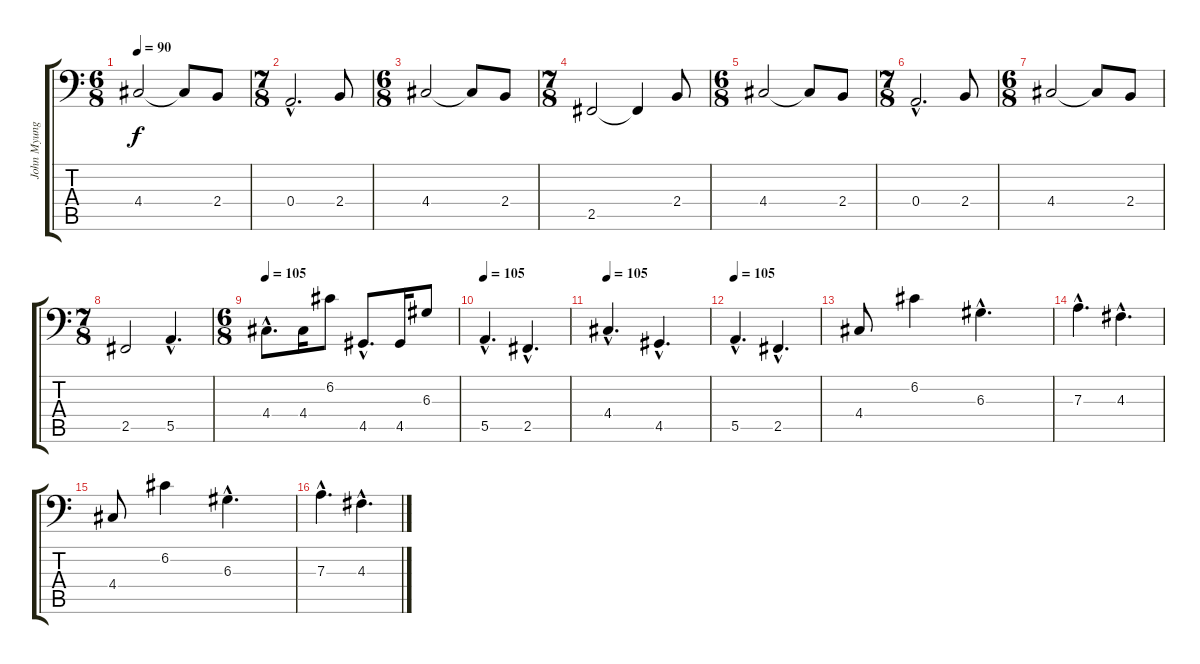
\track ("John Myung" "John Myung") {instrument electricbassfinger}
\staff {score tabs}
\tuning (C3 G2 D2 A1 E1 B0) {hide}
\ts (6 8)
\tempo 90
\clef f4
\ks c
4.4.2{dy f} 4.4{t}.8 2.4.8 |
\ts (7 8)
0.4{hac}.2{d} 2.4.8 |
\ts (6 8)
4.4.2 4.4{t}.8 2.4.8 |
\ts (7 8)
2.5.2 2.5{t}.4 2.4.8 |
\ts (6 8)
4.4.2 4.4{t}.8 2.4.8 |
\ts (7 8)
0.4{hac}.2{d} 2.4.8 |
\ts (6 8)
4.4.2 4.4{t}.8 2.4.8 |
\ts (7 8)
2.5.2 5.5{hac}.4{d} |
\ts (6 8)
\tempo 105
4.4{hac}.8{d} 4.4.16 6.2.8 4.5{hac}.8{d} 4.5.16 6.3.8 |
\tempo 105
5.5{hac}.4{d} 2.5{hac}.4{d} |
\tempo 105
4.4{hac}.4{d} 4.5{hac}.4{d} |
\tempo 105
5.5{hac}.4{d} 2.5{hac}.4{d} |
4.4.8 6.2.4 6.3{hac}.4{d} |
7.3{hac}.4{d} 4.3{hac}.4{d} |
4.4.8 6.2.4 6.3{hac}.4{d} |
7.3{hac}.4{d} 4.3{hac}.4{d}
